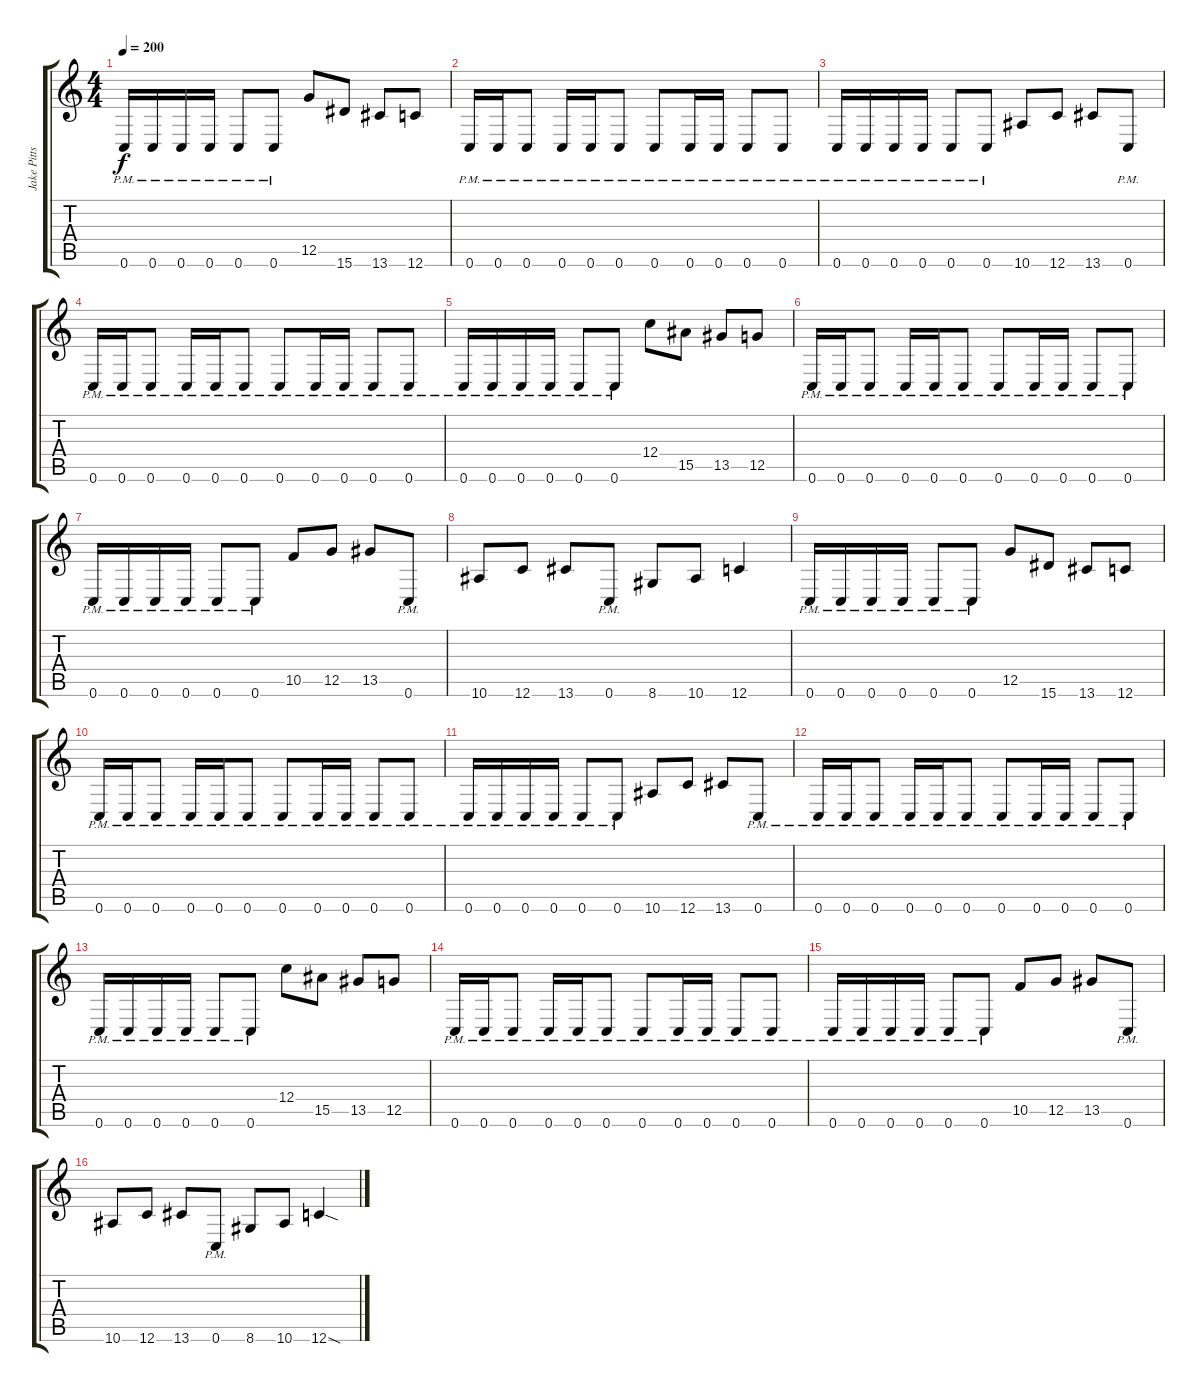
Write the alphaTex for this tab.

\track ("Jake Pitts" "Jake Pitts") {instrument overdrivenguitar}
\staff {score tabs}
\tuning (D4 A3 F3 C3 G2 C2) {hide}
\ts (4 4)
\tempo 200
\clef g2
\ks c
0.6{pm}.16{dy f} 0.6{pm}.16 0.6{pm}.16 0.6{pm}.16 0.6{pm}.8 0.6{pm}.8 12.5.8 15.6.8 13.6.8 12.6.8 |
0.6{pm}.16 0.6{pm}.16 0.6{pm}.8 0.6{pm}.16 0.6{pm}.16 0.6{pm}.8 0.6{pm}.8 0.6{pm}.16 0.6{pm}.16 0.6{pm}.8 0.6{pm}.8 |
0.6{pm}.16 0.6{pm}.16 0.6{pm}.16 0.6{pm}.16 0.6{pm}.8 0.6{pm}.8 10.6.8 12.6.8 13.6.8 0.6{pm}.8 |
0.6{pm}.16 0.6{pm}.16 0.6{pm}.8 0.6{pm}.16 0.6{pm}.16 0.6{pm}.8 0.6{pm}.8 0.6{pm}.16 0.6{pm}.16 0.6{pm}.8 0.6{pm}.8 |
0.6{pm}.16 0.6{pm}.16 0.6{pm}.16 0.6{pm}.16 0.6{pm}.8 0.6{pm}.8 12.4.8 15.5.8 13.5.8 12.5.8 |
0.6{pm}.16 0.6{pm}.16 0.6{pm}.8 0.6{pm}.16 0.6{pm}.16 0.6{pm}.8 0.6{pm}.8 0.6{pm}.16 0.6{pm}.16 0.6{pm}.8 0.6{pm}.8 |
0.6{pm}.16 0.6{pm}.16 0.6{pm}.16 0.6{pm}.16 0.6{pm}.8 0.6{pm}.8 10.5.8 12.5.8 13.5.8 0.6{pm}.8 |
10.6.8 12.6.8 13.6.8 0.6{pm}.8 8.6.8 10.6.8 12.6.4 |
0.6{pm}.16 0.6{pm}.16 0.6{pm}.16 0.6{pm}.16 0.6{pm}.8 0.6{pm}.8 12.5.8 15.6.8 13.6.8 12.6.8 |
0.6{pm}.16 0.6{pm}.16 0.6{pm}.8 0.6{pm}.16 0.6{pm}.16 0.6{pm}.8 0.6{pm}.8 0.6{pm}.16 0.6{pm}.16 0.6{pm}.8 0.6{pm}.8 |
0.6{pm}.16 0.6{pm}.16 0.6{pm}.16 0.6{pm}.16 0.6{pm}.8 0.6{pm}.8 10.6.8 12.6.8 13.6.8 0.6{pm}.8 |
0.6{pm}.16 0.6{pm}.16 0.6{pm}.8 0.6{pm}.16 0.6{pm}.16 0.6{pm}.8 0.6{pm}.8 0.6{pm}.16 0.6{pm}.16 0.6{pm}.8 0.6{pm}.8 |
0.6{pm}.16 0.6{pm}.16 0.6{pm}.16 0.6{pm}.16 0.6{pm}.8 0.6{pm}.8 12.4.8 15.5.8 13.5.8 12.5.8 |
0.6{pm}.16 0.6{pm}.16 0.6{pm}.8 0.6{pm}.16 0.6{pm}.16 0.6{pm}.8 0.6{pm}.8 0.6{pm}.16 0.6{pm}.16 0.6{pm}.8 0.6{pm}.8 |
0.6{pm}.16 0.6{pm}.16 0.6{pm}.16 0.6{pm}.16 0.6{pm}.8 0.6{pm}.8 10.5.8 12.5.8 13.5.8 0.6{pm}.8 |
10.6.8 12.6.8 13.6.8 0.6{pm}.8 8.6.8 10.6.8 12.6{sod}.4
